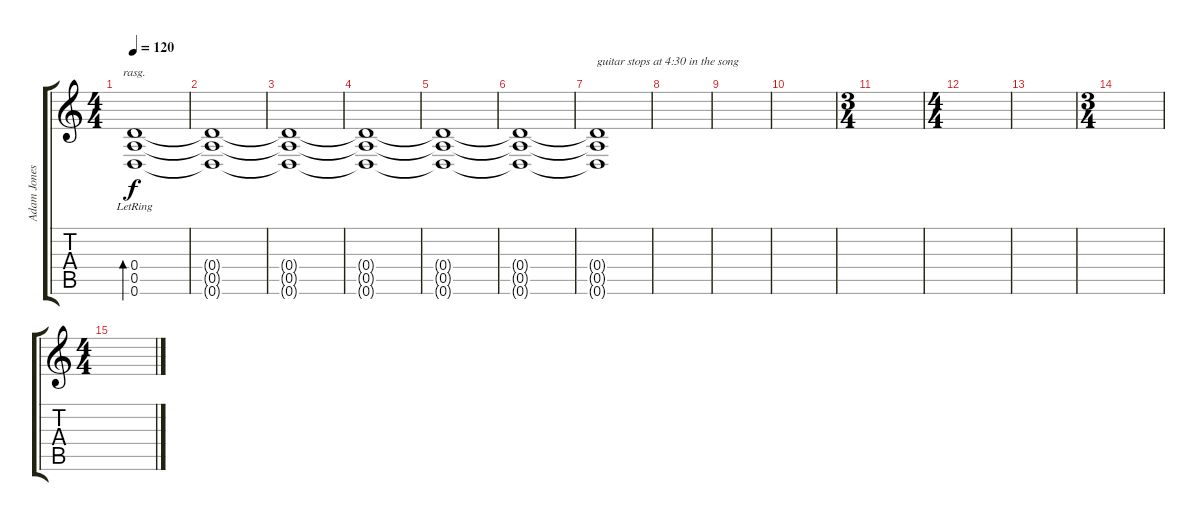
\track ("Adam Jones (Distorted)" "Adam Jones") {instrument distortionguitar}
\staff {score tabs}
\tuning (E4 B3 G3 D3 A2 D2) {hide}
\ts (4 4)
\tempo 120
\clef g2
\ks c
(0.4{lr} 0.5{lr} 0.6).1{bd 480 rasg ii dy f} |
(0.4{t} 0.5{t} 0.6{t}).1 |
(0.4{t} 0.5{t} 0.6{t}).1 |
(0.4{t} 0.5{t} 0.6{t}).1 |
(0.4{t} 0.5{t} 0.6{t}).1 |
(0.4{t} 0.5{t} 0.6{t}).1{volume 0} |
(0.4{t} 0.5{t} 0.6{t}).1{txt "guitar stops at 4:30 in the song"} |
|
|
|
\ts (3 4)
|
\ts (4 4)
|
|
\ts (3 4)
|
\ts (4 4)
